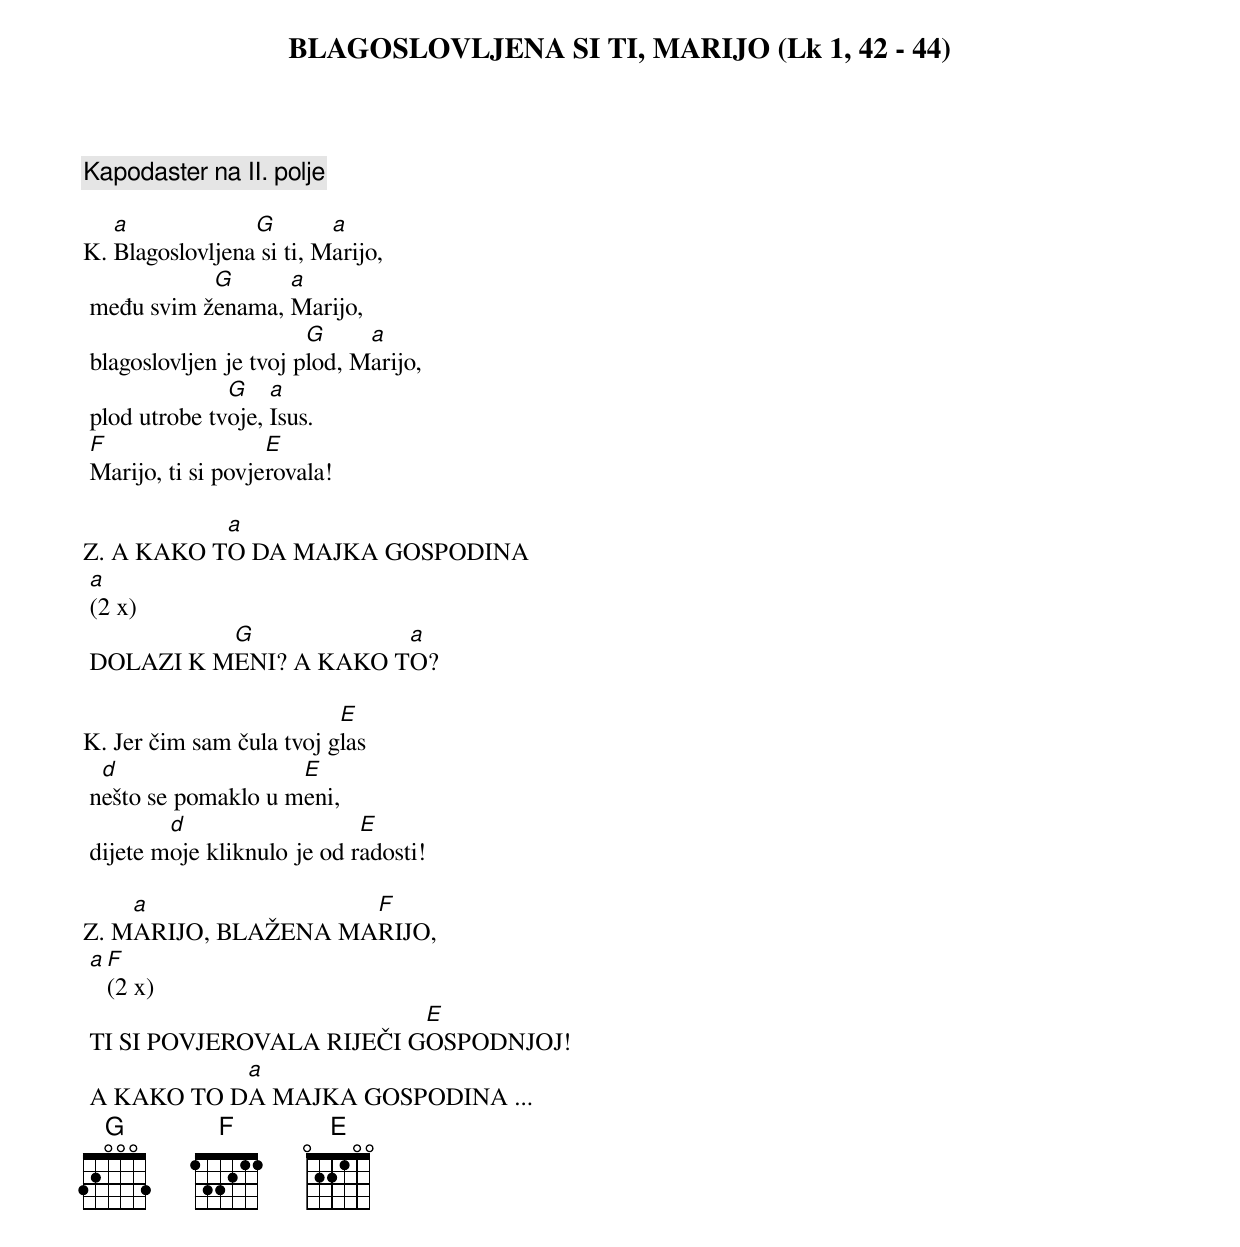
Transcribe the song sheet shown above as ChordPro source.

{title: BLAGOSLOVLJENA SI TI, MARIJO (Lk 1, 42 - 44)}

{comment: Kapodaster na II. polje}

K.	[a]Blagoslovljena[G] si ti, M[a]arijo,
	među svim ž[G]enama, [a]Marijo,
	blagoslovljen je tvoj p[G]lod, M[a]arijo,
	plod utrobe tv[G]oje, [a]Isus.
	[F]Marijo, ti si povje[E]rovala!

Z.	A KAKO T[a]O DA MAJKA GOSPODINA
	[a](2 x)
	DOLAZI K M[G]ENI? A KAKO T[a]O?

K.	Jer čim sam čula tvoj g[E]las
	n[d]ešto se pomaklo u m[E]eni,
	dijete m[d]oje kliknulo je od r[E]adosti!

Z.	M[a]ARIJO, BLAŽENA MA[F]RIJO,
	[a][F](2 x)
	TI SI POVJEROVALA RIJEČI G[E]OSPODNJOJ!
	A KAKO TO D[a]A MAJKA GOSPODINA ...
